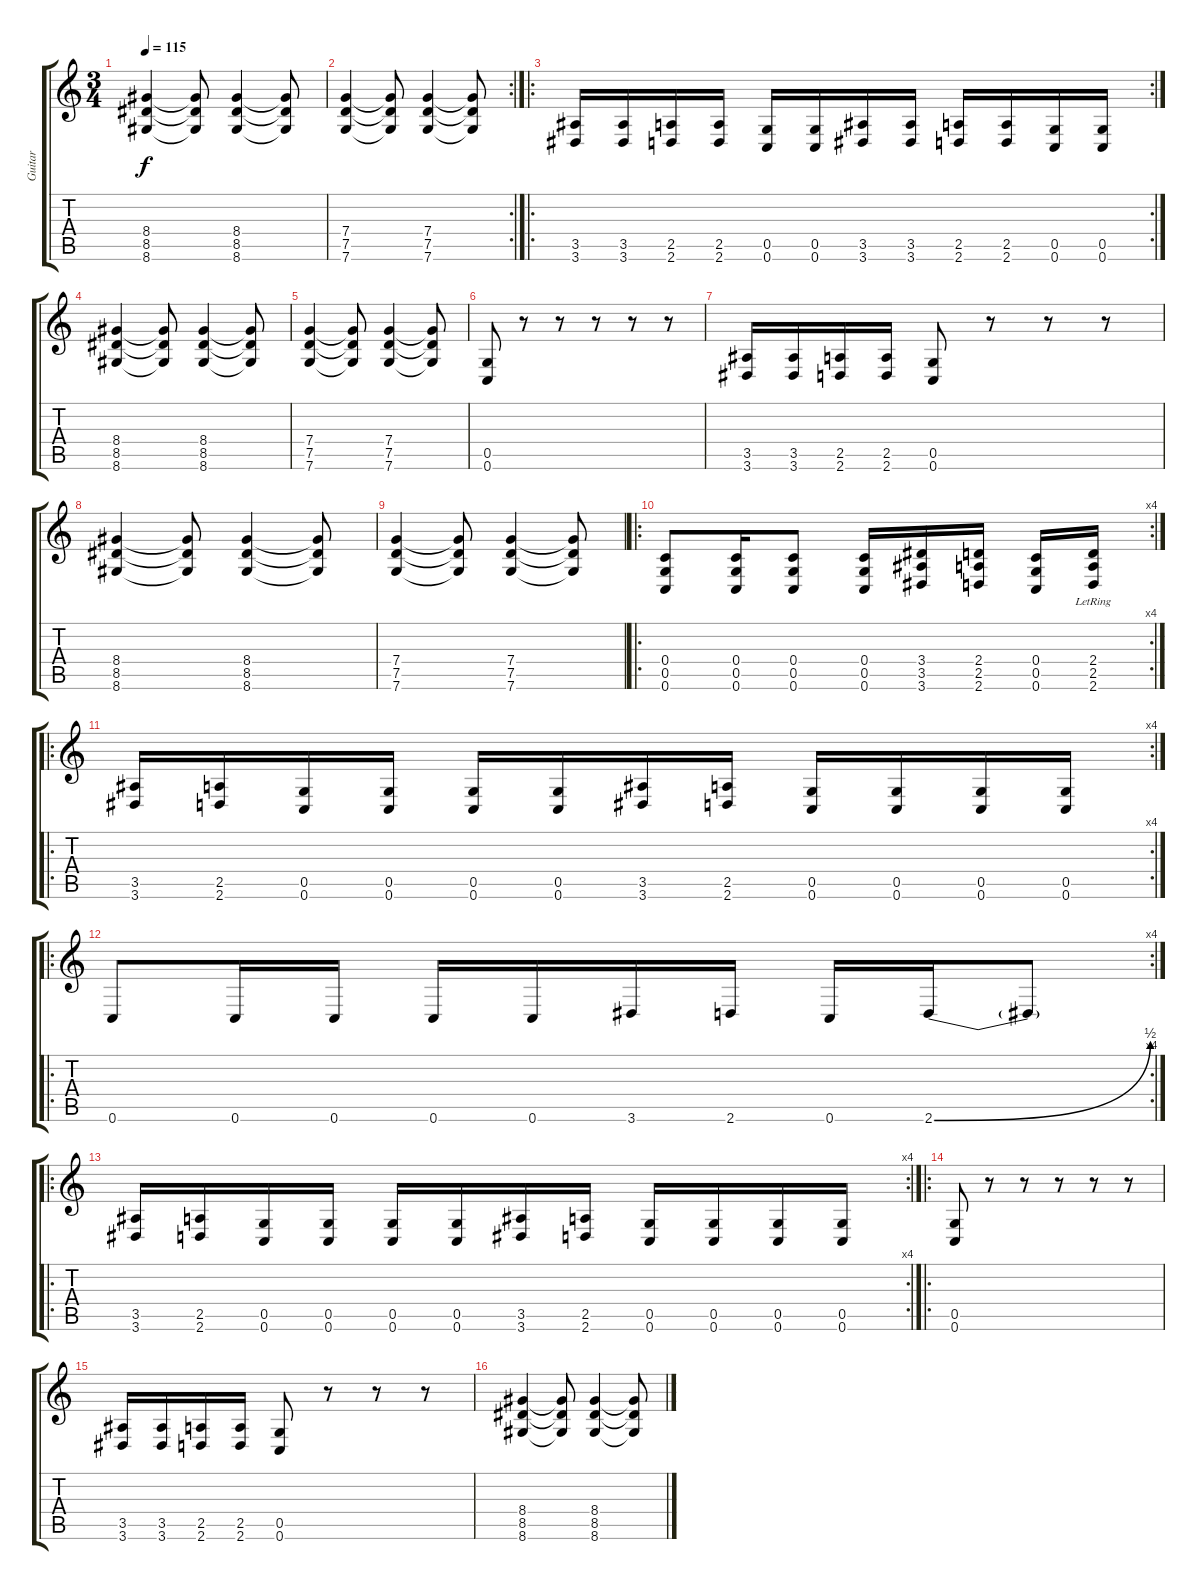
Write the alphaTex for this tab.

\track ("Guitar" "Guitar") {instrument electricguitarclean}
\staff {score tabs}
\tuning (D4 A3 F3 C3 G2 C2) {hide}
\ts (3 4)
\tempo 115
\clef g2
\ks c
(8.4 8.5 8.6).4{dy f} (8.4{t} 8.5{t} 8.6{t}).8 (8.4 8.5 8.6).4 (8.4{t} 8.5{t} 8.6{t}).8 |
\rc 2
(7.4 7.5 7.6).4 (7.4{t} 7.5{t} 7.6{t}).8 (7.4 7.5 7.6).4 (7.4{t} 7.5{t} 7.6{t}).8 |
\ro
\rc 2
(3.5 3.6).16 (3.5 3.6).16 (2.5 2.6).16 (2.5 2.6).16 (0.5 0.6).16 (0.5 0.6).16 (3.5 3.6).16 (3.5 3.6).16 (2.5 2.6).16 (2.5 2.6).16 (0.5 0.6).16 (0.5 0.6).16 |
(8.4 8.5 8.6).4 (8.4{t} 8.5{t} 8.6{t}).8 (8.4 8.5 8.6).4 (8.4{t} 8.5{t} 8.6{t}).8 |
(7.4 7.5 7.6).4 (7.4{t} 7.5{t} 7.6{t}).8 (7.4 7.5 7.6).4 (7.4{t} 7.5{t} 7.6{t}).8 |
(0.5 0.6).8 r.8 r.8 r.8 r.8 r.8 |
(3.5 3.6).16 (3.5 3.6).16 (2.5 2.6).16 (2.5 2.6).16 (0.5 0.6).8 r.8 r.8 r.8 |
(8.4 8.5 8.6).4 (8.4{t} 8.5{t} 8.6{t}).8 (8.4 8.5 8.6).4 (8.4{t} 8.5{t} 8.6{t}).8 |
(7.4 7.5 7.6).4 (7.4{t} 7.5{t} 7.6{t}).8 (7.4 7.5 7.6).4 (7.4{t} 7.5{t} 7.6{t}).8 |
\ro
\rc 4
(0.4 0.5 0.6).8 (0.4 0.5 0.6).16 (0.4 0.5 0.6).8 (0.4 0.5 0.6).16 (3.4 3.5 3.6).16 (2.4 2.5 2.6).16 (0.4 0.5 0.6).16 (2.4 2.5 2.6{lr}).16 |
\ro
\rc 4
(3.5 3.6).16 (2.5 2.6).16 (0.5 0.6).16 (0.5 0.6).16 (0.5 0.6).16 (0.5 0.6).16 (3.5 3.6).16 (2.5 2.6).16 (0.5 0.6).16 (0.5 0.6).16 (0.5 0.6).16 (0.5 0.6).16 |
\ro
\rc 4
0.6.8 0.6.16 0.6.16 0.6.16 0.6.16 3.6.16 2.6.16 0.6.16 2.6{be (bend 0 0 60 2)}.16 2.6{t}.8 |
\ro
\rc 4
(3.5 3.6).16 (2.5 2.6).16 (0.5 0.6).16 (0.5 0.6).16 (0.5 0.6).16 (0.5 0.6).16 (3.5 3.6).16 (2.5 2.6).16 (0.5 0.6).16 (0.5 0.6).16 (0.5 0.6).16 (0.5 0.6).16 |
\ro
(0.5 0.6).8 r.8 r.8 r.8 r.8 r.8 |
(3.5 3.6).16 (3.5 3.6).16 (2.5 2.6).16 (2.5 2.6).16 (0.5 0.6).8 r.8 r.8 r.8 |
(8.4 8.5 8.6).4 (8.4{t} 8.5{t} 8.6{t}).8 (8.4 8.5 8.6).4 (8.4{t} 8.5{t} 8.6{t}).8
